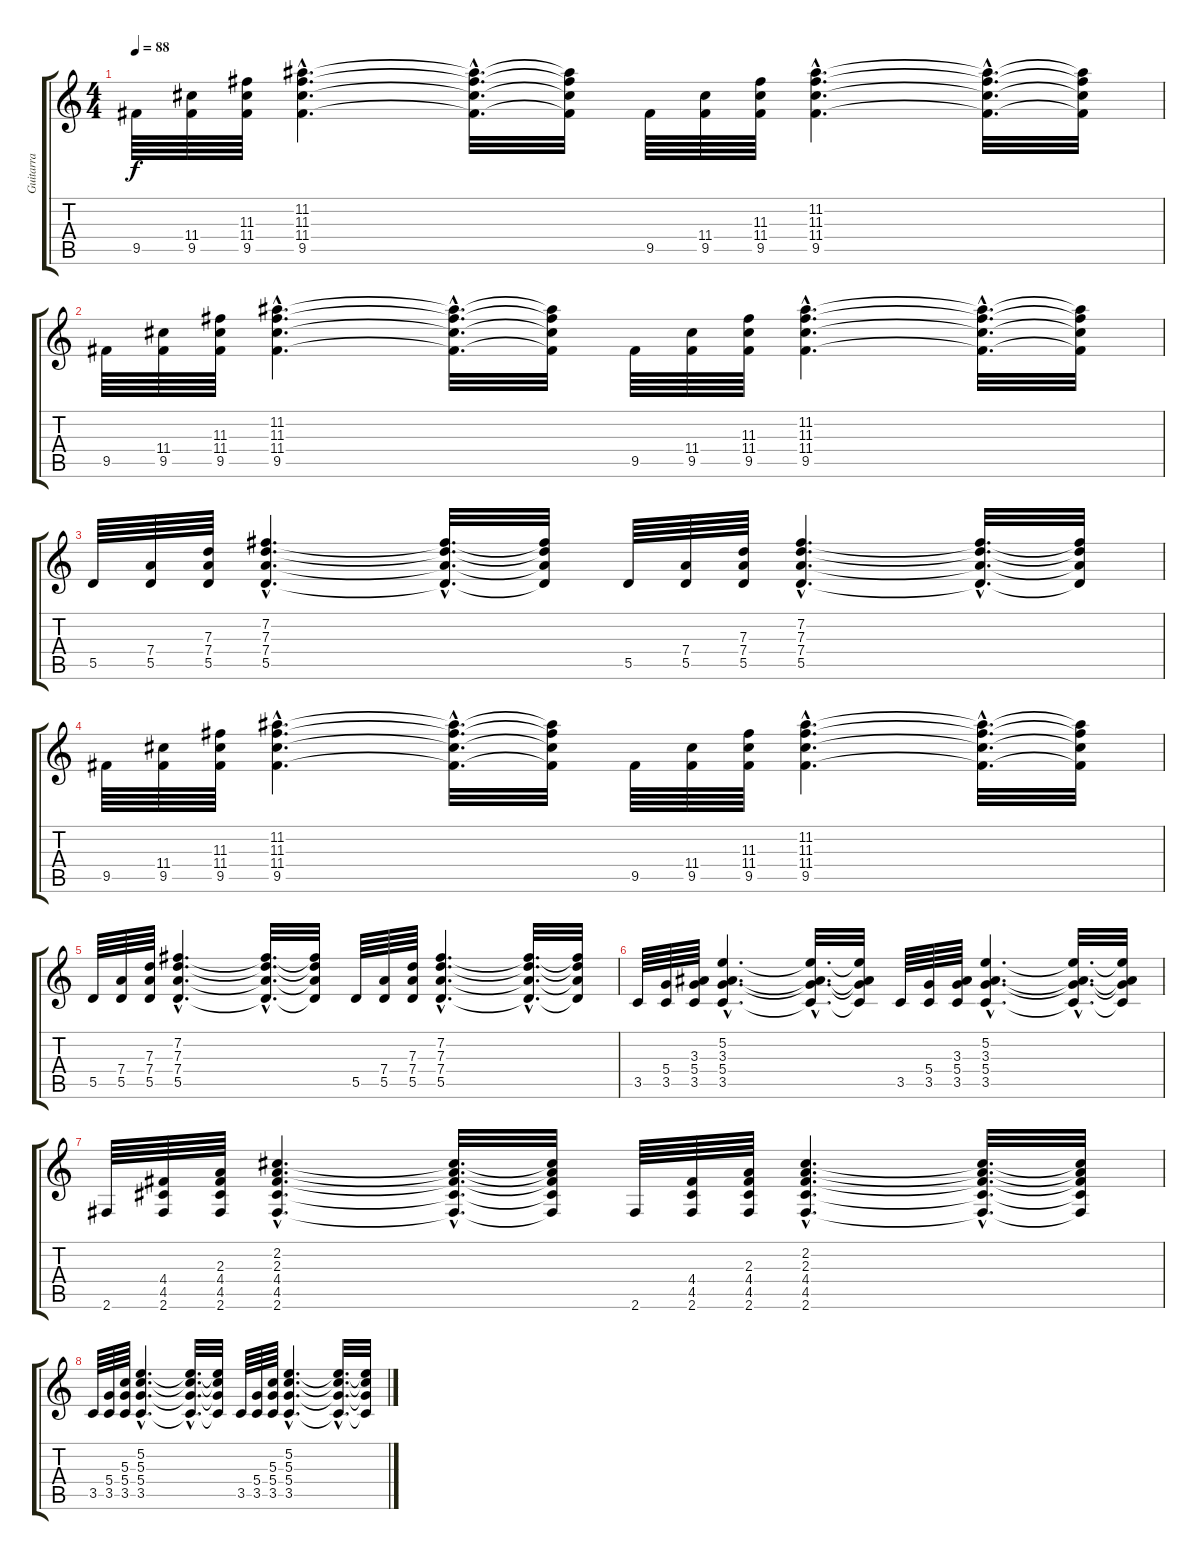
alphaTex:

\track ("Guitarra" "Guitarra") {instrument acousticguitarnylon}
\staff {score tabs}
\tuning (E4 B3 G3 D3 A2 E2) {hide}
\ts (4 4)
\tempo 88
\clef g2
\ks c
9.5.64{dy f} (11.4 9.5).64 (11.3 11.4 9.5).64 (11.2{hac} 11.3{hac} 11.4{hac} 9.5{hac}).4{d} (11.2{hac t} 11.3{hac t} 11.4{hac t} 9.5{hac t}).32{d} (11.2{t} 11.3{t} 11.4{t} 9.5{t}).32 9.5.64 (11.4 9.5).64 (11.3 11.4 9.5).64 (11.2{hac} 11.3{hac} 11.4{hac} 9.5{hac}).4{d} (11.2{hac t} 11.3{hac t} 11.4{hac t} 9.5{hac t}).32{d} (11.2{t} 11.3{t} 11.4{t} 9.5{t}).32 |
9.5.64 (11.4 9.5).64 (11.3 11.4 9.5).64 (11.2{hac} 11.3{hac} 11.4{hac} 9.5{hac}).4{d} (11.2{hac t} 11.3{hac t} 11.4{hac t} 9.5{hac t}).32{d} (11.2{t} 11.3{t} 11.4{t} 9.5{t}).32 9.5.64 (11.4 9.5).64 (11.3 11.4 9.5).64 (11.2{hac} 11.3{hac} 11.4{hac} 9.5{hac}).4{d} (11.2{hac t} 11.3{hac t} 11.4{hac t} 9.5{hac t}).32{d} (11.2{t} 11.3{t} 11.4{t} 9.5{t}).32 |
5.5.64 (7.4 5.5).64 (7.3 7.4 5.5).64 (7.2{hac} 7.3{hac} 7.4{hac} 5.5{hac}).4{d} (7.2{hac t} 7.3{hac t} 7.4{hac t} 5.5{hac t}).32{d} (7.2{t} 7.3{t} 7.4{t} 5.5{t}).32 5.5.64 (7.4 5.5).64 (7.3 7.4 5.5).64 (7.2{hac} 7.3{hac} 7.4{hac} 5.5{hac}).4{d} (7.2{hac t} 7.3{hac t} 7.4{hac t} 5.5{hac t}).32{d} (7.2{t} 7.3{t} 7.4{t} 5.5{t}).32 |
9.5.64 (11.4 9.5).64 (11.3 11.4 9.5).64 (11.2{hac} 11.3{hac} 11.4{hac} 9.5{hac}).4{d} (11.2{hac t} 11.3{hac t} 11.4{hac t} 9.5{hac t}).32{d} (11.2{t} 11.3{t} 11.4{t} 9.5{t}).32 9.5.64 (11.4 9.5).64 (11.3 11.4 9.5).64 (11.2{hac} 11.3{hac} 11.4{hac} 9.5{hac}).4{d} (11.2{hac t} 11.3{hac t} 11.4{hac t} 9.5{hac t}).32{d} (11.2{t} 11.3{t} 11.4{t} 9.5{t}).32 |
5.5.64 (7.4 5.5).64 (7.3 7.4 5.5).64 (7.2{hac} 7.3{hac} 7.4{hac} 5.5{hac}).4{d} (7.2{hac t} 7.3{hac t} 7.4{hac t} 5.5{hac t}).32{d} (7.2{t} 7.3{t} 7.4{t} 5.5{t}).32 5.5.64 (7.4 5.5).64 (7.3 7.4 5.5).64 (7.2{hac} 7.3{hac} 7.4{hac} 5.5{hac}).4{d} (7.2{hac t} 7.3{hac t} 7.4{hac t} 5.5{hac t}).32{d} (7.2{t} 7.3{t} 7.4{t} 5.5{t}).32 |
3.5.64 (5.4 3.5).64 (3.3 5.4 3.5).64 (5.2{hac} 3.3{hac} 5.4{hac} 3.5{hac}).4{d} (5.2{hac t} 3.3{hac t} 5.4{hac t} 3.5{hac t}).32{d} (5.2{t} 3.3{t} 5.4{t} 3.5{t}).32 3.5.64 (5.4 3.5).64 (3.3 5.4 3.5).64 (5.2{hac} 3.3{hac} 5.4{hac} 3.5{hac}).4{d} (5.2{hac t} 3.3{hac t} 5.4{hac t} 3.5{hac t}).32{d} (5.2{t} 3.3{t} 5.4{t} 3.5{t}).32 |
2.6.64 (4.4 4.5 2.6).64 (2.3 4.4 4.5 2.6).64 (2.2{hac} 2.3{hac} 4.4{hac} 4.5{hac} 2.6{hac}).4{d} (2.2{hac t} 2.3{hac t} 4.4{hac t} 4.5{hac t} 2.6{hac t}).32{d} (2.2{t} 2.3{t} 4.4{t} 4.5{t} 2.6{t}).32 2.6.64 (4.4 4.5 2.6).64 (2.3 4.4 4.5 2.6).64 (2.2{hac} 2.3{hac} 4.4{hac} 4.5{hac} 2.6{hac}).4{d} (2.2{hac t} 2.3{hac t} 4.4{hac t} 4.5{hac t} 2.6{hac t}).32{d} (2.2{t} 2.3{t} 4.4{t} 4.5{t} 2.6{t}).32 |
3.5.64 (5.4 3.5).64 (5.3 5.4 3.5).64 (5.2{hac} 5.3{hac} 5.4{hac} 3.5{hac}).4{d} (5.2{hac t} 5.3{hac t} 5.4{hac t} 3.5{hac t}).32{d} (5.2{t} 5.3{t} 5.4{t} 3.5{t}).32 3.5.64 (5.4 3.5).64 (5.3 5.4 3.5).64 (5.2{hac} 5.3{hac} 5.4{hac} 3.5{hac}).4{d} (5.2{hac t} 5.3{hac t} 5.4{hac t} 3.5{hac t}).32{d} (5.2{t} 5.3{t} 5.4{t} 3.5{t}).32
